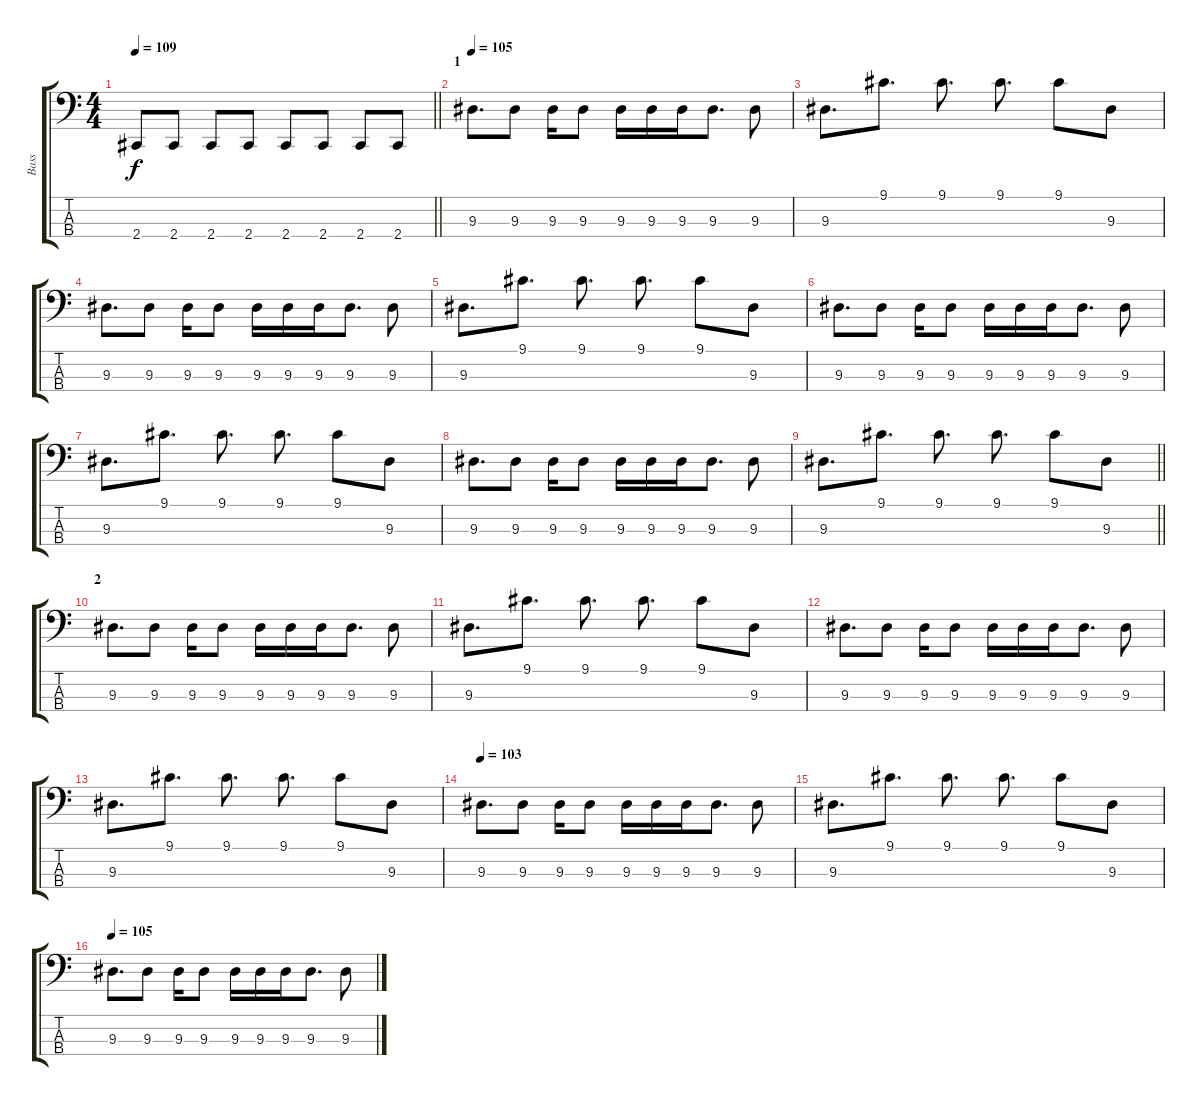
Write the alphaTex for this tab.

\track ("Bass" "Bass") {instrument electricbasspick}
\staff {score tabs}
\tuning (E2 B1 Gb1 B0) {hide}
\ts (4 4)
\tempo 109
\clef f4
\barLineRight lightlight
\ks c
2.4.8{dy f} 2.4.8 2.4.8 2.4.8 2.4.8 2.4.8 2.4.8 2.4.8 |
\section ("" "1")
\tempo 105
9.3.8{d} 9.3.8 9.3.16 9.3.8 9.3.16 9.3.16 9.3.16 9.3.8{d} 9.3.8 |
9.3.8{d} 9.1.8{d} 9.1.8{d} 9.1.8{d} 9.1.8 9.3.8 |
9.3.8{d} 9.3.8 9.3.16 9.3.8 9.3.16 9.3.16 9.3.16 9.3.8{d} 9.3.8 |
9.3.8{d} 9.1.8{d} 9.1.8{d} 9.1.8{d} 9.1.8 9.3.8 |
9.3.8{d} 9.3.8 9.3.16 9.3.8 9.3.16 9.3.16 9.3.16 9.3.8{d} 9.3.8 |
9.3.8{d} 9.1.8{d} 9.1.8{d} 9.1.8{d} 9.1.8 9.3.8 |
9.3.8{d} 9.3.8 9.3.16 9.3.8 9.3.16 9.3.16 9.3.16 9.3.8{d} 9.3.8 |
\barLineRight lightlight
9.3.8{d} 9.1.8{d} 9.1.8{d} 9.1.8{d} 9.1.8 9.3.8 |
\section ("" "2")
9.3.8{d} 9.3.8 9.3.16 9.3.8 9.3.16 9.3.16 9.3.16 9.3.8{d} 9.3.8 |
9.3.8{d} 9.1.8{d} 9.1.8{d} 9.1.8{d} 9.1.8 9.3.8 |
9.3.8{d} 9.3.8 9.3.16 9.3.8 9.3.16 9.3.16 9.3.16 9.3.8{d} 9.3.8 |
9.3.8{d} 9.1.8{d} 9.1.8{d} 9.1.8{d} 9.1.8 9.3.8 |
\tempo 103
9.3.8{d} 9.3.8 9.3.16 9.3.8 9.3.16 9.3.16 9.3.16 9.3.8{d} 9.3.8 |
9.3.8{d} 9.1.8{d} 9.1.8{d} 9.1.8{d} 9.1.8 9.3.8 |
\tempo 105
9.3.8{d} 9.3.8 9.3.16 9.3.8 9.3.16 9.3.16 9.3.16 9.3.8{d} 9.3.8
